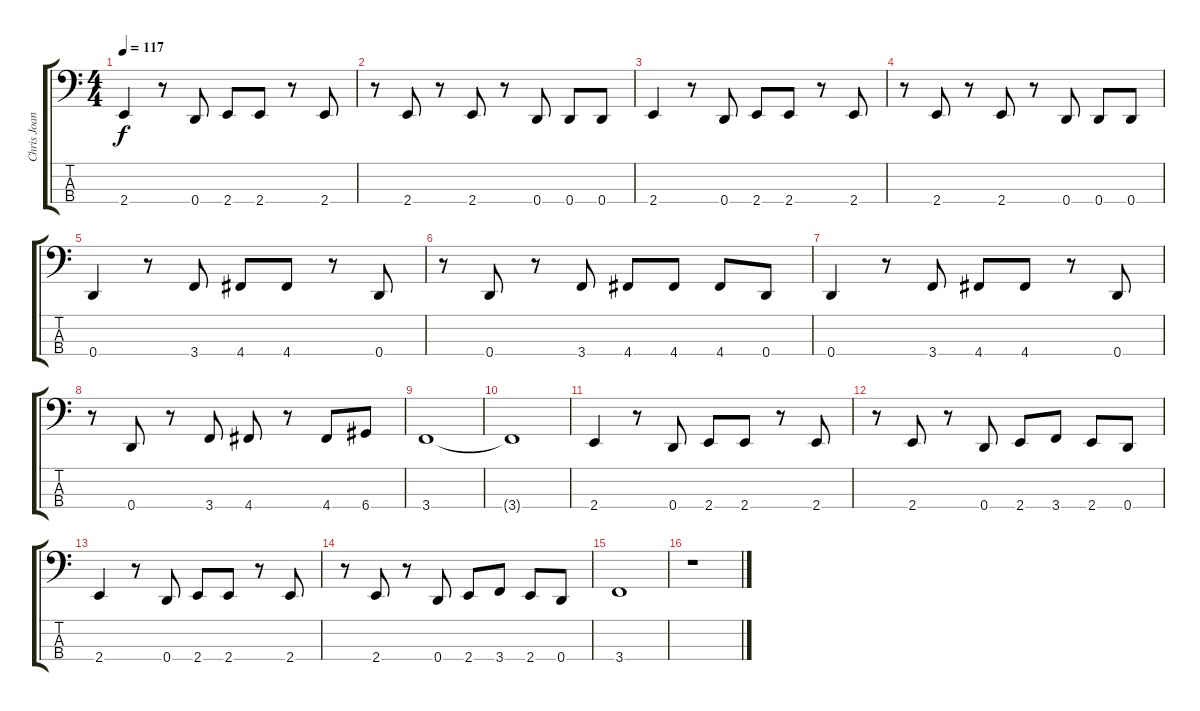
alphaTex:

\track ("Chris Joannou" "Chris Joan") {instrument electricbasspick}
\staff {score tabs}
\tuning (G2 D2 A1 D1) {hide}
\ts (4 4)
\tempo 117
\clef f4
\ks c
2.4.4{dy f} r.8 0.4.8 2.4.8 2.4.8 r.8 2.4.8 |
r.8 2.4.8 r.8 2.4.8 r.8 0.4.8 0.4.8 0.4.8 |
2.4.4 r.8 0.4.8 2.4.8 2.4.8 r.8 2.4.8 |
r.8 2.4.8 r.8 2.4.8 r.8 0.4.8 0.4.8 0.4.8 |
0.4.4 r.8 3.4.8 4.4.8 4.4.8 r.8 0.4.8 |
r.8 0.4.8 r.8 3.4.8 4.4.8 4.4.8 4.4.8 0.4.8 |
0.4.4 r.8 3.4.8 4.4.8 4.4.8 r.8 0.4.8 |
r.8 0.4.8 r.8 3.4.8 4.4.8 r.8 4.4.8 6.4.8 |
3.4.1 |
3.4{t}.1 |
2.4.4 r.8 0.4.8 2.4.8 2.4.8 r.8 2.4.8 |
r.8 2.4.8 r.8 0.4.8 2.4.8 3.4.8 2.4.8 0.4.8 |
2.4.4 r.8 0.4.8 2.4.8 2.4.8 r.8 2.4.8 |
r.8 2.4.8 r.8 0.4.8 2.4.8 3.4.8 2.4.8 0.4.8 |
3.4.1 |
r.1
